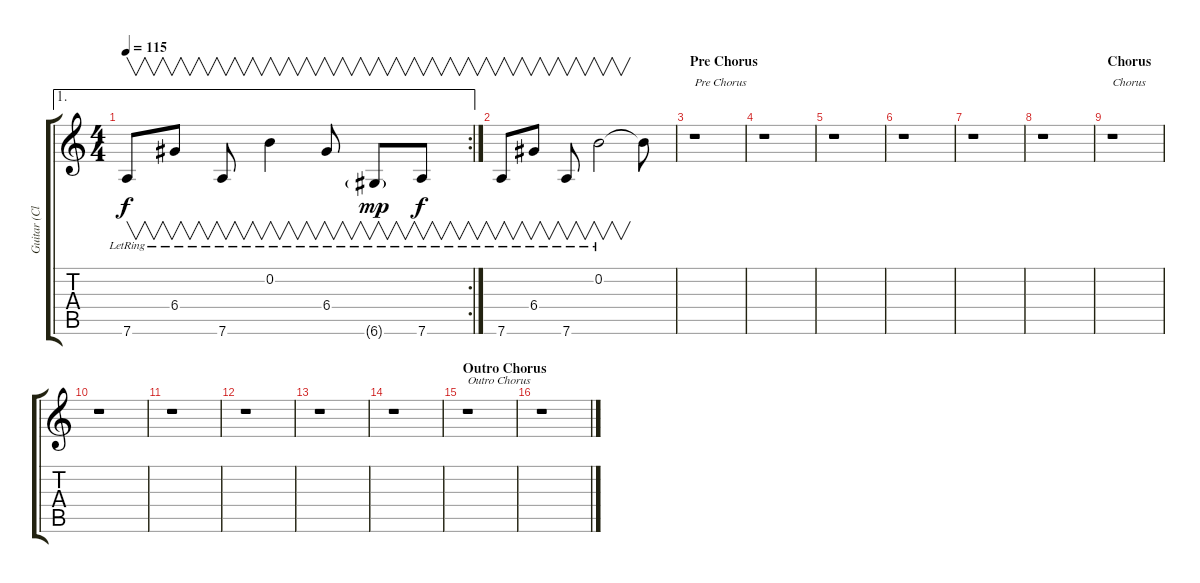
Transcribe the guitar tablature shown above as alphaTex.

\track ("Guitar (Clean)" "Guitar (Cl") {instrument electricguitarclean}
\staff {score tabs}
\tuning (E4 B3 G3 D3 A2 D2) {hide}
\ae 1
\rc 2
\ts (4 4)
\tempo 115
\clef g2
\ks c
7.6{lr}.8{v dy f} 6.4{lr}.8{v} 7.6{lr}.8{v} 0.2{lr}.4{v} 6.4{lr}.8{v} 6.6{g lr}.8{v dy mp} 7.6{lr}.8{v dy f} |
7.6{lr}.8{v} 6.4{lr}.8{v} 7.6{lr}.8{v} 0.2{lr}.2{v} 0.2{t}.8 |
\section ("" "Pre Chorus")
r.1{txt "Pre Chorus"} |
r.1 |
r.1 |
r.1 |
r.1 |
r.1 |
\section ("" "Chorus")
r.1{txt "Chorus"} |
r.1 |
r.1 |
r.1 |
r.1 |
r.1 |
\section ("" "Outro Chorus")
r.1{txt "Outro Chorus"} |
r.1
